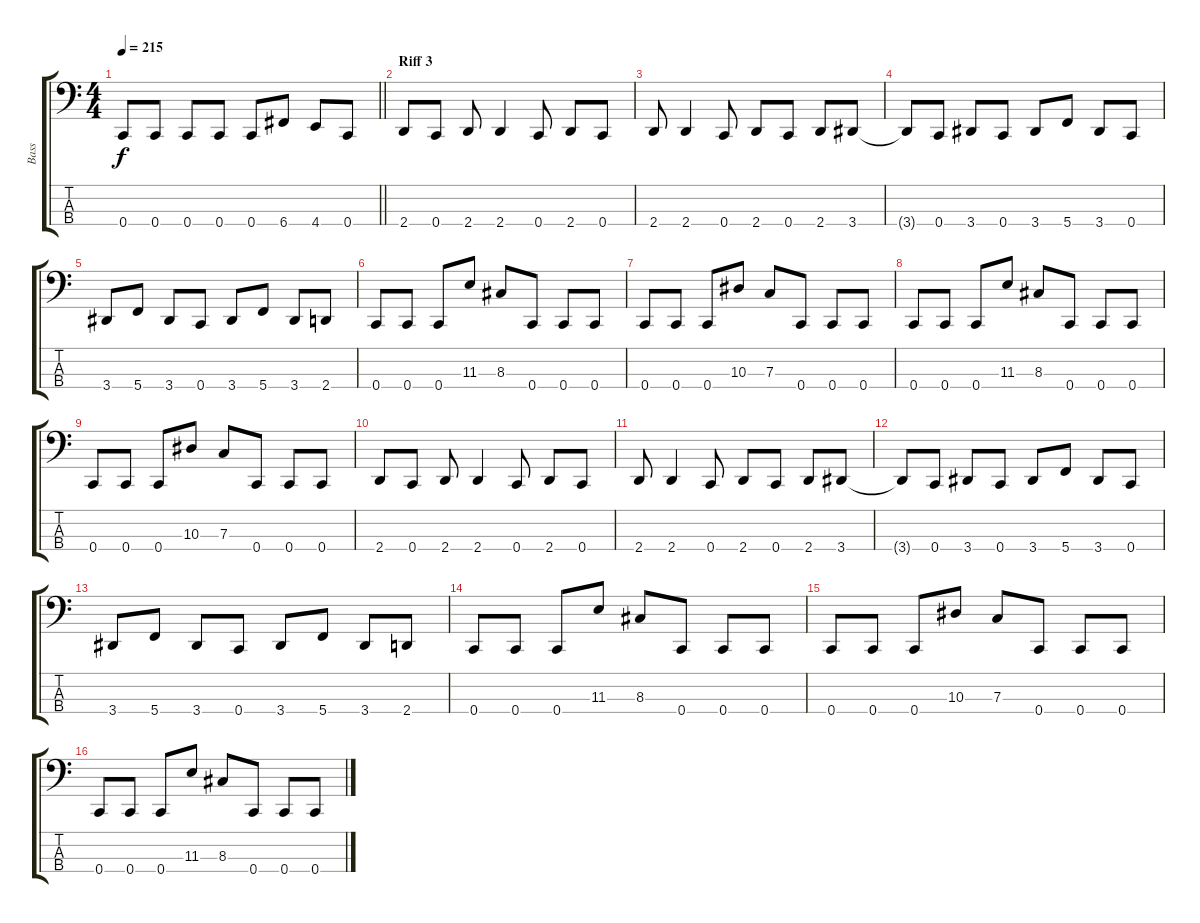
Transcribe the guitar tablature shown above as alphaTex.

\track ("Bass" "Bass") {instrument electricbassfinger}
\staff {score tabs}
\tuning (Eb2 Bb1 F1 C1) {hide}
\ts (4 4)
\tempo 215
\clef f4
\barLineRight lightlight
\ks c
0.4.8{dy f} 0.4.8 0.4.8 0.4.8 0.4.8 6.4.8 4.4.8 0.4.8 |
\section ("" "Riff 3")
2.4.8 0.4.8 2.4.8 2.4.4 0.4.8 2.4.8 0.4.8 |
2.4.8 2.4.4 0.4.8 2.4.8 0.4.8 2.4.8 3.4.8 |
3.4{t}.8 0.4.8 3.4.8 0.4.8 3.4.8 5.4.8 3.4.8 0.4.8 |
3.4.8 5.4.8 3.4.8 0.4.8 3.4.8 5.4.8 3.4.8 2.4.8 |
0.4.8 0.4.8 0.4.8 11.3.8 8.3.8 0.4.8 0.4.8 0.4.8 |
0.4.8 0.4.8 0.4.8 10.3.8 7.3.8 0.4.8 0.4.8 0.4.8 |
0.4.8 0.4.8 0.4.8 11.3.8 8.3.8 0.4.8 0.4.8 0.4.8 |
0.4.8 0.4.8 0.4.8 10.3.8 7.3.8 0.4.8 0.4.8 0.4.8 |
2.4.8 0.4.8 2.4.8 2.4.4 0.4.8 2.4.8 0.4.8 |
2.4.8 2.4.4 0.4.8 2.4.8 0.4.8 2.4.8 3.4.8 |
3.4{t}.8 0.4.8 3.4.8 0.4.8 3.4.8 5.4.8 3.4.8 0.4.8 |
3.4.8 5.4.8 3.4.8 0.4.8 3.4.8 5.4.8 3.4.8 2.4.8 |
0.4.8 0.4.8 0.4.8 11.3.8 8.3.8 0.4.8 0.4.8 0.4.8 |
0.4.8 0.4.8 0.4.8 10.3.8 7.3.8 0.4.8 0.4.8 0.4.8 |
0.4.8 0.4.8 0.4.8 11.3.8 8.3.8 0.4.8 0.4.8 0.4.8
